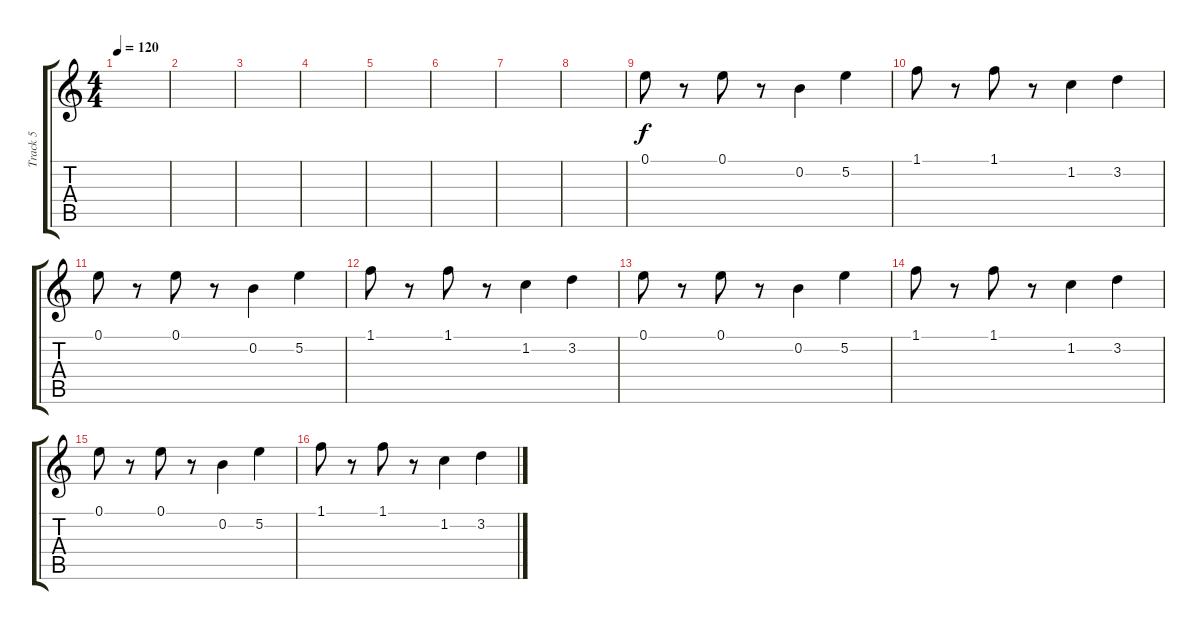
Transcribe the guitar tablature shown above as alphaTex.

\track ("Track 5" "Track 5") {instrument acousticguitarsteel}
\staff {score tabs}
\tuning (E4 B3 G3 D3 A2 E2) {hide}
\ts (4 4)
\tempo 120
\clef g2
\ks c
|
|
|
|
|
|
|
|
0.1.8 r.8 0.1.8 r.8 0.2.4 5.2.4 |
1.1.8 r.8 1.1.8 r.8 1.2.4 3.2.4 |
0.1.8 r.8 0.1.8 r.8 0.2.4 5.2.4 |
1.1.8 r.8 1.1.8 r.8 1.2.4 3.2.4 |
0.1.8 r.8 0.1.8 r.8 0.2.4 5.2.4 |
1.1.8 r.8 1.1.8 r.8 1.2.4 3.2.4 |
0.1.8 r.8 0.1.8 r.8 0.2.4 5.2.4 |
1.1.8 r.8 1.1.8 r.8 1.2.4 3.2.4
